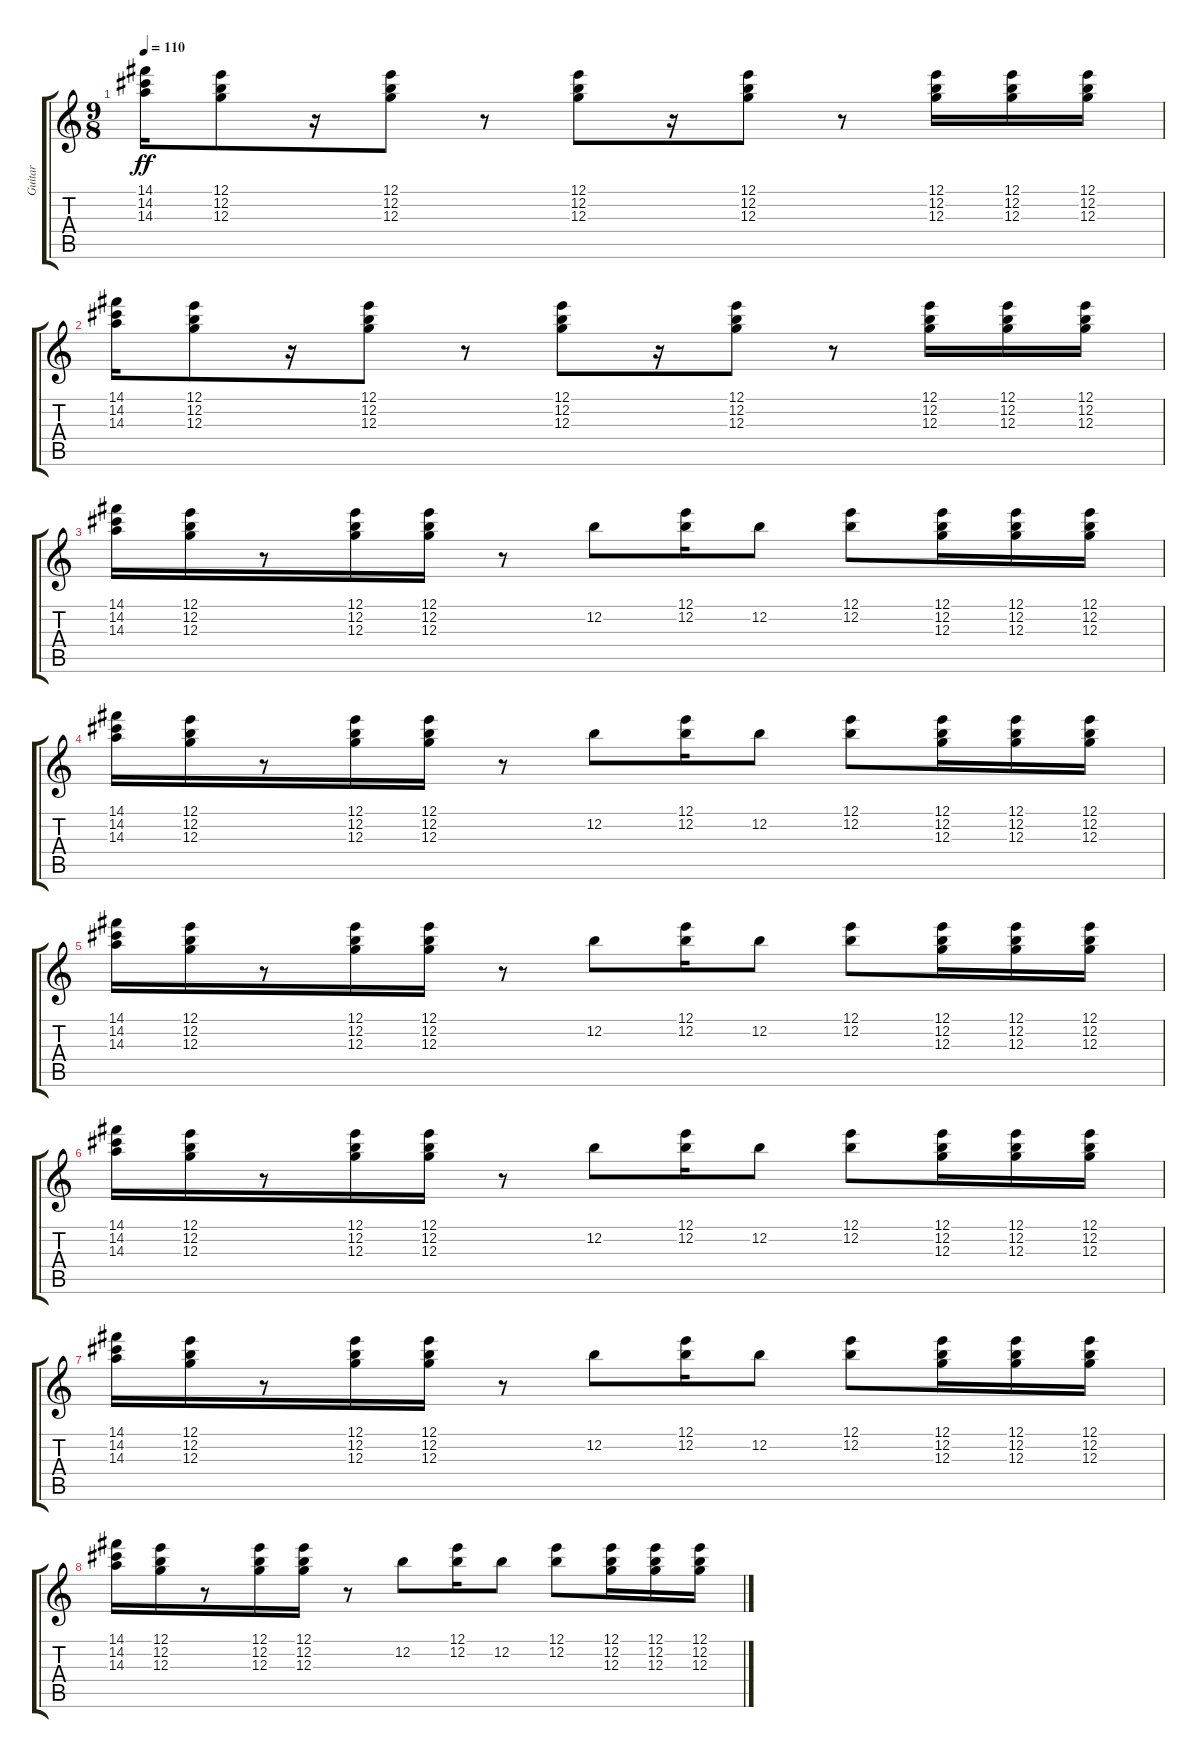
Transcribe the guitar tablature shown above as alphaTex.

\track ("Guitar" "Guitar") {instrument electricguitarclean}
\staff {score tabs}
\tuning (E4 B3 G3 D3 A2 E2) {hide}
\ts (9 8)
\tempo 110
\clef g2
\ks c
(14.1 14.2 14.3).16{dy ff} (12.1 12.2 12.3).8 r.16 (12.1 12.2 12.3).8 r.8 (12.1 12.2 12.3).8 r.16 (12.1 12.2 12.3).8 r.8 (12.1 12.2 12.3).16 (12.1 12.2 12.3).16 (12.1 12.2 12.3).16 |
(14.1 14.2 14.3).16 (12.1 12.2 12.3).8 r.16 (12.1 12.2 12.3).8 r.8 (12.1 12.2 12.3).8 r.16 (12.1 12.2 12.3).8 r.8 (12.1 12.2 12.3).16 (12.1 12.2 12.3).16 (12.1 12.2 12.3).16 |
(14.1 14.2 14.3).16 (12.1 12.2 12.3).16 r.8 (12.1 12.2 12.3).16 (12.1 12.2 12.3).16 r.8 12.2.8 (12.1 12.2).16 12.2.8 (12.1 12.2).8 (12.1 12.2 12.3).16 (12.1 12.2 12.3).16 (12.1 12.2 12.3).16 |
(14.1 14.2 14.3).16 (12.1 12.2 12.3).16 r.8 (12.1 12.2 12.3).16 (12.1 12.2 12.3).16 r.8 12.2.8 (12.1 12.2).16 12.2.8 (12.1 12.2).8 (12.1 12.2 12.3).16 (12.1 12.2 12.3).16 (12.1 12.2 12.3).16 |
(14.1 14.2 14.3).16 (12.1 12.2 12.3).16 r.8 (12.1 12.2 12.3).16 (12.1 12.2 12.3).16 r.8 12.2.8 (12.1 12.2).16 12.2.8 (12.1 12.2).8 (12.1 12.2 12.3).16 (12.1 12.2 12.3).16 (12.1 12.2 12.3).16 |
(14.1 14.2 14.3).16 (12.1 12.2 12.3).16 r.8 (12.1 12.2 12.3).16 (12.1 12.2 12.3).16 r.8 12.2.8 (12.1 12.2).16 12.2.8 (12.1 12.2).8 (12.1 12.2 12.3).16 (12.1 12.2 12.3).16 (12.1 12.2 12.3).16 |
(14.1 14.2 14.3).16 (12.1 12.2 12.3).16 r.8 (12.1 12.2 12.3).16 (12.1 12.2 12.3).16 r.8 12.2.8 (12.1 12.2).16 12.2.8 (12.1 12.2).8 (12.1 12.2 12.3).16 (12.1 12.2 12.3).16 (12.1 12.2 12.3).16 |
(14.1 14.2 14.3).16 (12.1 12.2 12.3).16 r.8 (12.1 12.2 12.3).16 (12.1 12.2 12.3).16 r.8 12.2.8 (12.1 12.2).16 12.2.8 (12.1 12.2).8 (12.1 12.2 12.3).16 (12.1 12.2 12.3).16 (12.1 12.2 12.3).16
